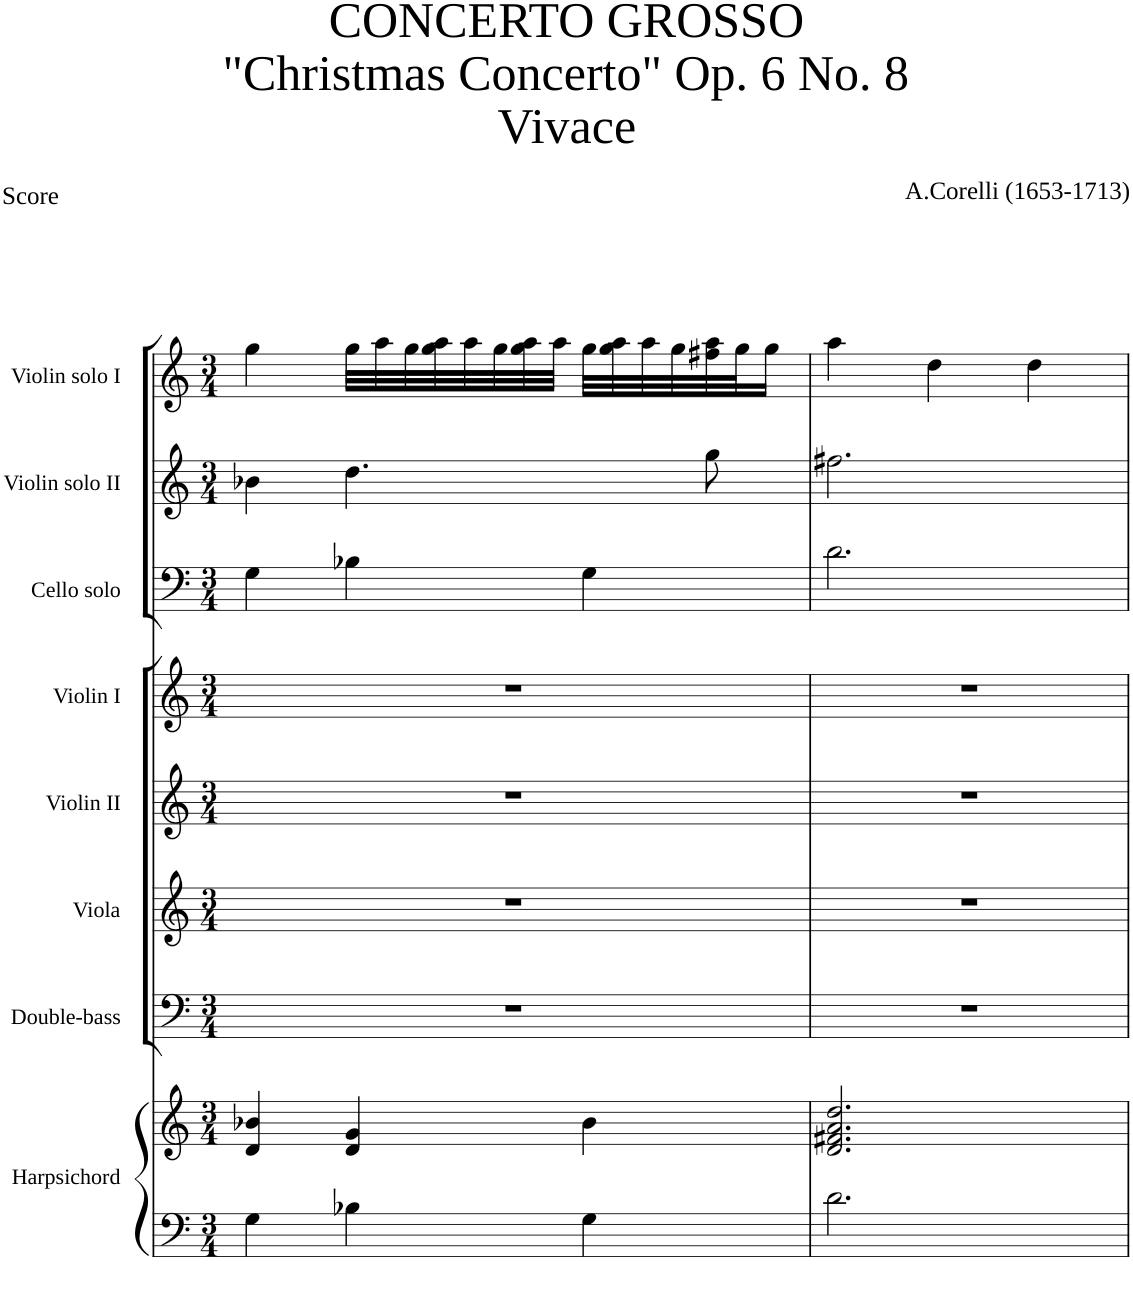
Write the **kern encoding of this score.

**kern	**kern	**kern	**kern	**kern	**kern	**kern	**kern	**kern
*part8	*part8	*part7	*part6	*part5	*part4	*part3	*part2	*part1
*staff9	*staff8	*staff7	*staff6	*staff5	*staff4	*staff3	*staff2	*staff1
*I"Harpsichord	*	*I"Double-bass	*I"Viola	*I"Violin II	*I"Violin I	*I"Cello solo	*I"Violin solo II	*I"Violin solo I
*I'Hpcd	*	*	*	*	*	*	*I'Vln	*I'Vln
*clefF4	*clefG2	*clefF4	*clefG2	*clefG2	*clefG2	*clefF4	*clefG2	*clefG2
*k[]	*k[]	*k[]	*k[]	*k[]	*k[]	*k[]	*k[]	*k[]
*M3/4	*M3/4	*M3/4	*M3/4	*M3/4	*M3/4	*M3/4	*M3/4	*M3/4
=1	=1	=1	=1	=1	=1	=1	=1	=1
4G\	4d/ 4b-X/	2.r	2.r	2.r	2.r	4G\	4b-X\	4gg\
4B-X\	4d/ 4g/	.	.	.	.	4B-X\	4.dd\	32gg\LLL
.	.	.	.	.	.	.	.	32aa\
.	.	.	.	.	.	.	.	32gg\
.	.	.	.	.	.	.	.	32gg\ 32aa\
.	.	.	.	.	.	.	.	32aa\
.	.	.	.	.	.	.	.	32gg\
.	.	.	.	.	.	.	.	32gg\ 32aa\
.	.	.	.	.	.	.	.	32aa\JJJ
4G\	4b-\	.	.	.	.	4G\	.	32gg\LLL
.	.	.	.	.	.	.	.	32gg\ 32aa\
.	.	.	.	.	.	.	.	32aa\
.	.	.	.	.	.	.	.	32gg\
.	.	.	.	.	.	.	8gg\	32ff#X\ 32aa\
.	.	.	.	.	.	.	.	32gg\J
.	.	.	.	.	.	.	.	16gg\JJ
=2	=2	=2	=2	=2	=2	=2	=2	=2
2.d\	2.d/ 2.f#X/ 2.a/ 2.dd/	2.r	2.r	2.r	2.r	2.d\	2.ff#X\	4aa\
.	.	.	.	.	.	.	.	4dd\
.	.	.	.	.	.	.	.	4dd\
=	=	=	=	=	=	=	=	=
*-	*-	*-	*-	*-	*-	*-	*-	*-
